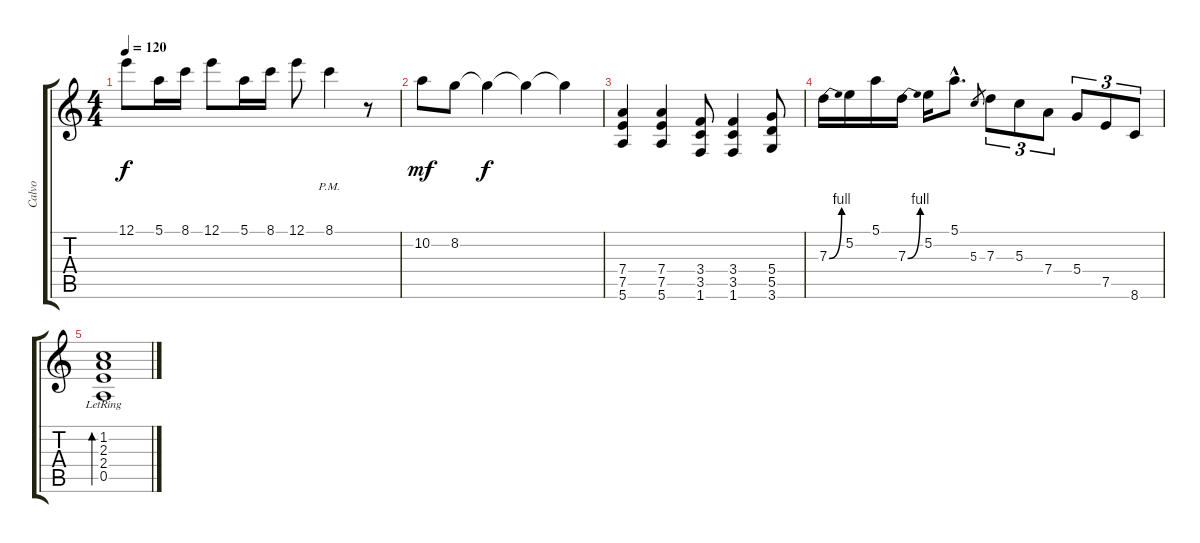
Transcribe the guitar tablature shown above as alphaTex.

\track ("Calvo" "Calvo") {instrument electricguitarjazz}
\staff {score tabs}
\tuning (E4 B3 G3 D3 A2 E2) {hide}
\ts (4 4)
\tempo 120
\clef g2
\ks c
12.1.8{dy f} 5.1.16 8.1.16 12.1.8 5.1.16 8.1.16 12.1.8 8.1{pm}.4 r.8 |
10.2.8{dy mf} 8.2.8 8.2{t}.4{dy f} 8.2{t}.4 8.2{t}.4 |
(7.4 7.5 5.6).4 (7.4 7.5 5.6).4 (3.4 3.5 1.6).8 (3.4 3.5 1.6).4 (5.4 5.5 3.6).8 |
7.3{be (bend 0 0 60 4)}.16 5.2.16 5.1.16 7.3{be (bend 0 0 60 4)}.16 5.2.16 5.1{hac}.8{d} 5.3.8{gr} 7.3.8{tu (3 2)} 5.3.8{tu (3 2)} 7.4.8{tu (3 2)} 5.4.8{tu (3 2)} 7.5.8{tu (3 2)} 8.6.8{tu (3 2)} |
(1.2{lr} 2.3{lr} 2.4{lr} 0.5{lr}).1{bd 480}
